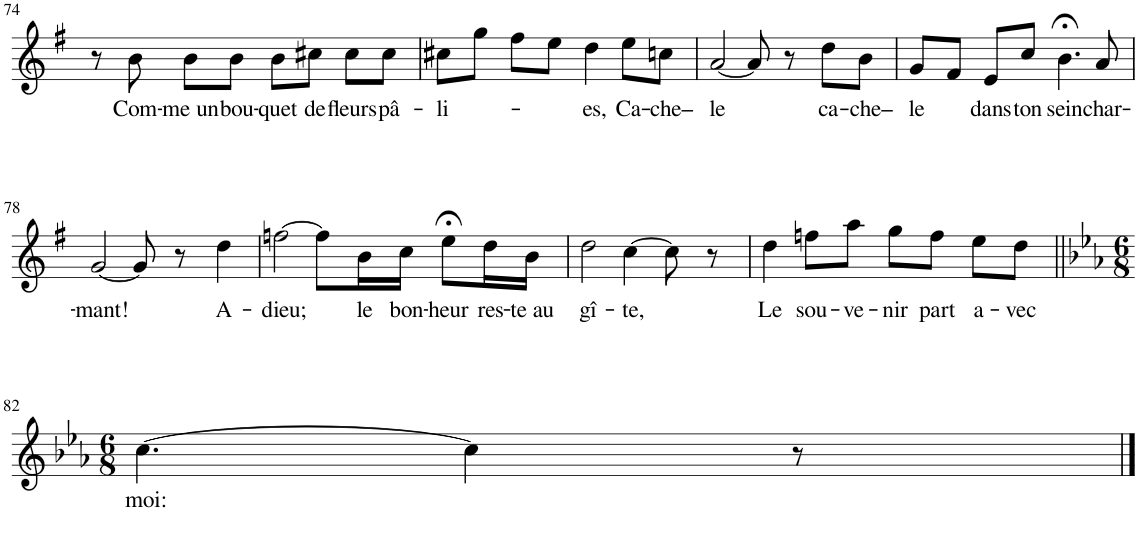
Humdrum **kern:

**kern	**text
*part1	*part1
*staff1	*staff1
*I"Piano	*
*I'Pno	*
!!LO:PB:g=z
*clefG2	*
*k[f#]	*
*M4/4	*
=74	=74
8r	.
!	!LO:LY:b
8b\	Com-
!	!LO:LY:b
8b\L	-me un
!	!LO:LY:b
8b\J	bou-
!	!LO:LY:b
8b\L	-quet
!	!LO:LY:b
8cc#X\J	de
!	!LO:LY:b
8cc#\L	fleurs
!	!LO:LY:b
8cc#\J	pâ-
=75	=75
!	!LO:LY:b
8cc#X\L	-li-
8gg\J	.
8ff#\L	.
8ee\J	.
!	!LO:LY:b
4dd\	-es,
!	!LO:LY:b
8ee\L	Ca-
!	!LO:LY:b
8ccn\J	-che–
=76	=76
!	!LO:LY:b
[2a/	le
8a/]	.
8r	.
!	!LO:LY:b
8dd\L	ca-
!	!LO:LY:b
8b\J	-che–
=77	=77
!	!LO:LY:b
8g/L	le
8f#/J	.
!	!LO:LY:b
8e/L	dans
!	!LO:LY:b
8cc/J	ton
!	!LO:LY:b
4.b;<\	sein
!	!LO:LY:b
8a/	char-
!!LO:LB:g=z
=78	=78
!	!LO:LY:b
[2g/	-mant!
8g/]	.
8r	.
!	!LO:LY:b
4dd\	A-
=79	=79
!	!LO:LY:b
[2ffn\	-dieu;
8ff\L]	.
!	!LO:LY:b
16b\L	le
!	!LO:LY:b
16cc\JJ	bon-
!	!LO:LY:b
8ee;<\L	-heur
!	!LO:LY:b
16dd\L	res-
!	!LO:LY:b
16b\JJ	-te au
=80	=80
!	!LO:LY:b
2dd\	gî-
!	!LO:LY:b
[4cc\	-te,
8cc\]	.
8r	.
=81	=81
!	!LO:LY:b
4dd\	Le
!	!LO:LY:b
8ffn\L	sou-
!	!LO:LY:b
8aa\J	-ve-
!	!LO:LY:b
8gg\L	-nir
!	!LO:LY:b
8ff\J	part
!	!LO:LY:b
8ee\L	a-
!	!LO:LY:b
8dd\J	-vec
!!LO:LB:g=z
=82||	=82||
*k[b-e-a-]	*
*M6/8	*
!	!LO:LY:b
[4.cc\	moi:
4cc\]	.
8r	.
==	==
*-	*-
